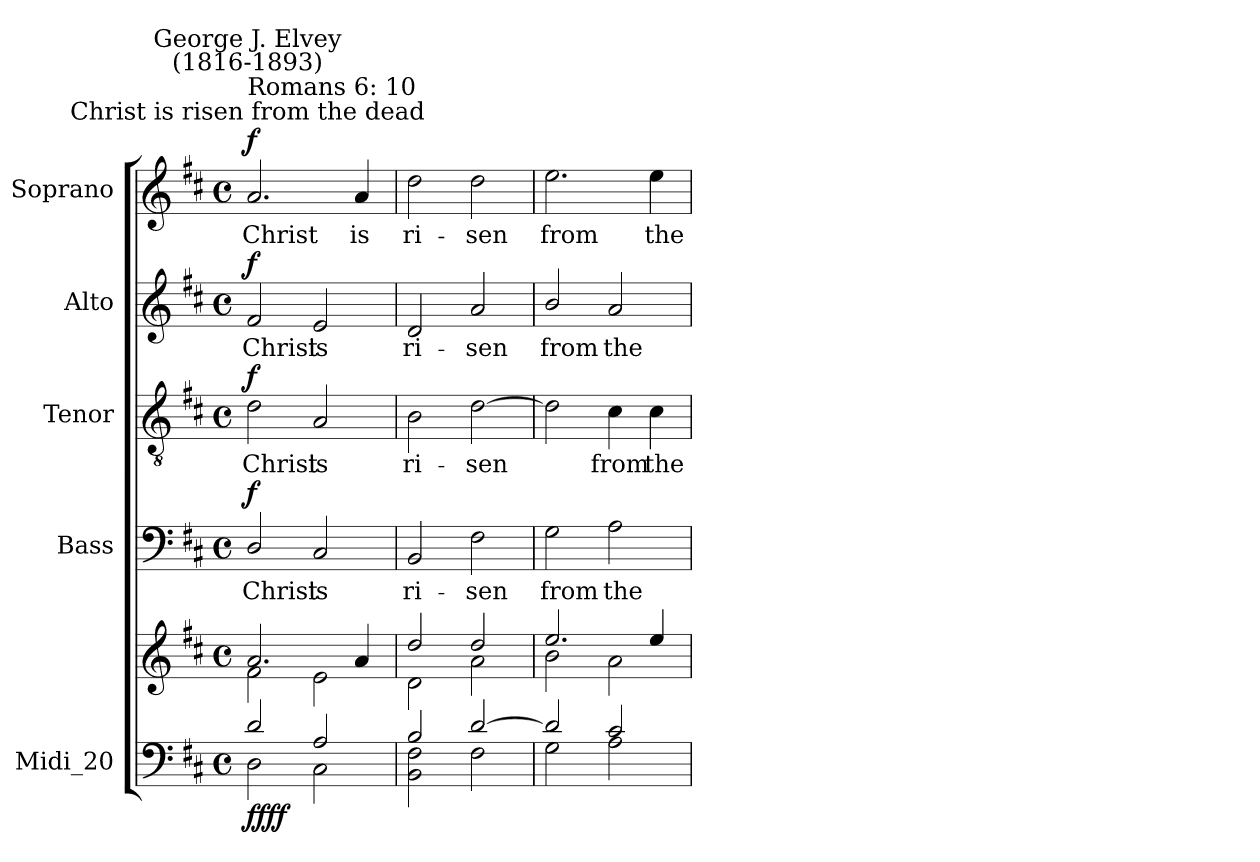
**kern	**kern	**dynam	**kern	**text	**dynam	**kern	**text	**dynam	**kern	**text	**dynam	**kern	**text	**dynam
*part5	*part5	*part5	*part4	*part4	*part4	*part3	*part3	*part3	*part2	*part2	*part2	*part1	*part1	*part1
*staff6	*staff5	*staff5/6	*staff4	*staff4	*staff4	*staff3	*staff3	*staff3	*staff2	*staff2	*staff2	*staff1	*staff1	*staff1
*I"Midi_20	*	*	*I"Bass	*	*	*I"Tenor	*	*	*I"Alto	*	*	*I"Soprano	*	*
*	*	*	*I'B	*	*	*I'T	*	*	*I'A	*	*	*I'S	*	*
*clefF4	*clefG2	*	*clefF4	*	*	*clefGv2	*	*	*clefG2	*	*	*clefG2	*	*
*k[f#c#]	*k[f#c#]	*	*k[f#c#]	*	*	*k[f#c#]	*	*	*k[f#c#]	*	*	*k[f#c#]	*	*
*D:	*D:	*	*D:	*	*	*D:	*	*	*D:	*	*	*D:	*	*
*M4/4	*M4/4	*	*M4/4	*	*	*M4/4	*	*	*M4/4	*	*	*M4/4	*	*
*met(c)	*met(c)	*	*met(c)	*	*	*met(c)	*	*	*met(c)	*	*	*met(c)	*	*
*MM176	*MM176	*	*MM176	*	*	*MM176	*	*	*MM176	*	*	*MM176	*	*
=1	=1	=1	=1	=1	=1	=1	=1	=1	=1	=1	=1	=1	=1	=1
*^	*^	*	*	*	*	*	*	*	*	*	*	*	*	*
!	!	!	!	!	!	!	!	!	!	!	!	!	!	!LO:TX:a:cj:t=Christ is risen from the dead	!	!
!	!	!	!	!	!	!	!	!	!	!	!	!	!	!LO:TX:a:t=Romans 6&colon; 10	!	!
!	!	!	!	!	!	!	!	!	!	!	!	!	!	!LO:TX:a:cj:t=George J. Elvey\n(1816-1893)	!	!
!	!	!	!	!LO:DY:b=2	!	!LO:LY:b	!	!	!LO:LY:b	!	!	!LO:LY:b	!	!	!LO:LY:b	!
!	!	!	!	!LO:DY:n=1:b=2	!	!	!	!	!	!	!	!	!	!	!	!
!	!	!	!	!LO:DY:n=2:b	!	!	!	!	!	!	!	!	!	!	!	!
!	!	!	!	!LO:DY:n=3:b	!	!	!LO:DY:b	!	!	!LO:DY:b	!	!	!LO:DY:b	!	!	!LO:DY:b
2d/	2D\	2.a/	2f#\	f f f f	2D/	Christ	f	2d	Christ	f	2f#	Christ	f	2.a	Christ	f
!	!	!	!	!	!	!LO:LY:b	!	!	!LO:LY:b	!	!	!LO:LY:b	!	!	!	!
2A/	2C#\	.	2e\	.	2C#	is	.	2A	is	.	2e	is	.	.	.	.
!	!	!	!	!	!	!	!	!	!	!	!	!	!	!	!LO:LY:b	!
.	.	4a/	.	.	.	.	.	.	.	.	.	.	.	4a	is	.
=2	=2	=2	=2	=2	=2	=2	=2	=2	=2	=2	=2	=2	=2	=2	=2	=2
!	!	!	!	!	!	!LO:LY:b	!	!	!LO:LY:b	!	!	!LO:LY:b	!	!	!LO:LY:b	!
2B/	2BB\ 2F#\	2dd/	2d\	.	2BB	ri-	.	2B	ri-	.	2d	ri-	.	2dd	ri-	.
!	!	!	!	!	!	!LO:LY:b	!	!	!LO:LY:b	!	!	!LO:LY:b	!	!	!LO:LY:b	!
[2d/	2F#\	2dd/	2a\	.	2F#	-sen	.	[2d	-sen	.	2a	-sen	.	2dd	-sen	.
=3	=3	=3	=3	=3	=3	=3	=3	=3	=3	=3	=3	=3	=3	=3	=3	=3
!	!	!	!	!	!	!LO:LY:b	!	!	!	!	!	!LO:LY:b	!	!	!LO:LY:b	!
2d/]	2G\	2.ee/	2b\	.	2G	from	.	2d]	.	.	2b/	from	.	2.ee	from	.
!	!	!	!	!	!	!LO:LY:b	!	!	!LO:LY:b	!	!	!LO:LY:b	!	!	!	!
2c#/	2A\	.	2a\	.	2A	the	.	4c#	from	.	2a	the	.	.	.	.
!	!	!	!	!	!	!	!	!	!LO:LY:b	!	!	!	!	!	!LO:LY:b	!
.	.	4ee/	.	.	.	.	.	4c#	the	.	.	.	.	4ee	the	.
*v	*v	*	*	*	*	*	*	*	*	*	*	*	*	*	*	*
*	*v	*v	*	*	*	*	*	*	*	*	*	*	*	*	*
=	=	=	=	=	=	=	=	=	=	=	=	=	=	=
*-	*-	*-	*-	*-	*-	*-	*-	*-	*-	*-	*-	*-	*-	*-
